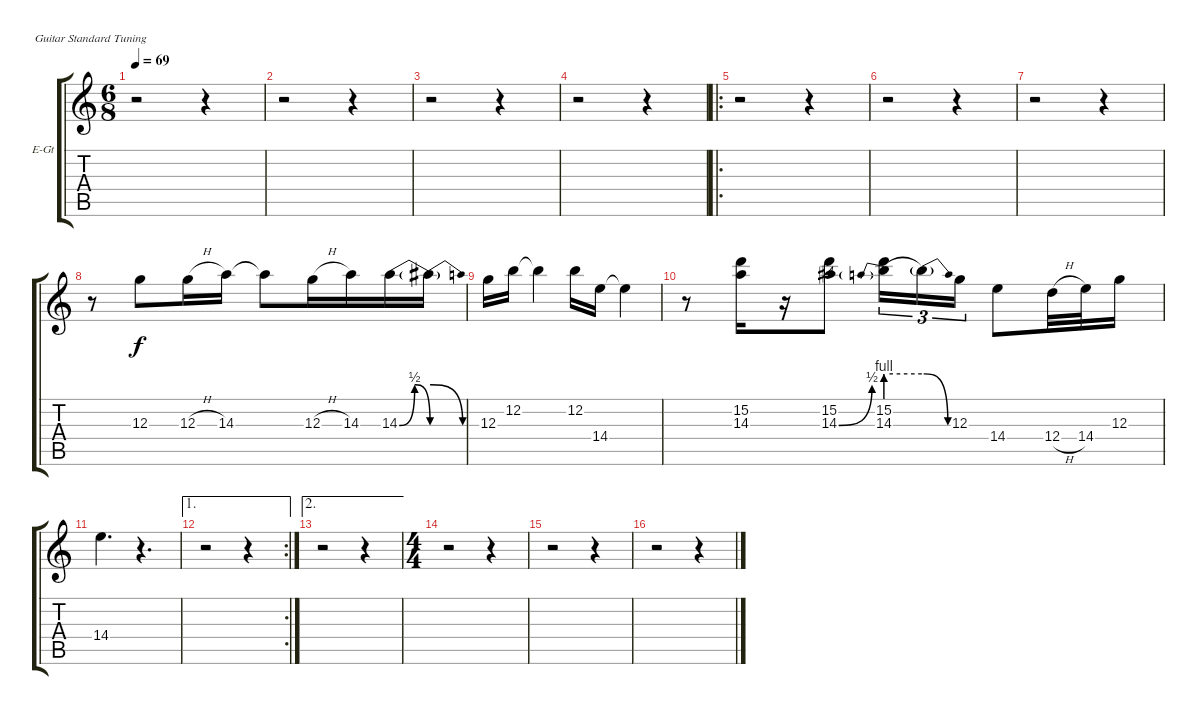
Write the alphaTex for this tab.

\bracketExtendMode groupsimilarinstruments
\firstSystemTrackNameOrientation horizontal
\otherSystemsTrackNameOrientation horizontal
\track ("Guitar 4" "E-Gt") {instrument distortionguitar}
\staff {score tabs}
\tuning (E4 B3 G3 D3 A2 E2)
\ts (6 8)
\tempo 69
\clef g2
\ks c
r.2{dy f} r.4 |
r.2 r.4 |
r.2 r.4 |
r.2 r.4 |
\ro
r.2 r.4 |
r.2 r.4 |
r.2 r.4 |
r.8 12.3.8 12.3{h}.16 14.3.16 14.3{t}.8 12.3{h}.16 14.3.16 14.3{be (bendrelease 0 0 30 2 30 2 60 0)}.16 14.3{be (release 0 2 60 0) t}.16 |
12.3.16 12.2.16 12.2{t}.4 12.2.16 14.4.16 14.4{t}.4 |
r.8 (15.2 14.3).16 r.16 (15.2 14.3{be (bend 0 0 60 2)}).8 (15.2 14.3{be (prebend 0 4 60 4)}).16{tu (3 2)} 14.3{be (release 0 4 60 0) t}.16{tu (3 2)} 12.3.16{tu (3 2)} 14.4.8 12.4{h}.32 14.4.32 12.3.16 |
14.4.4{d} r.4{d} |
\ae 1
\rc 2
r.2 r.4 |
\ae 2
r.2 r.4 |
\ts (4 4)
r.2 r.4 |
r.2 r.4 |
r.2 r.4
